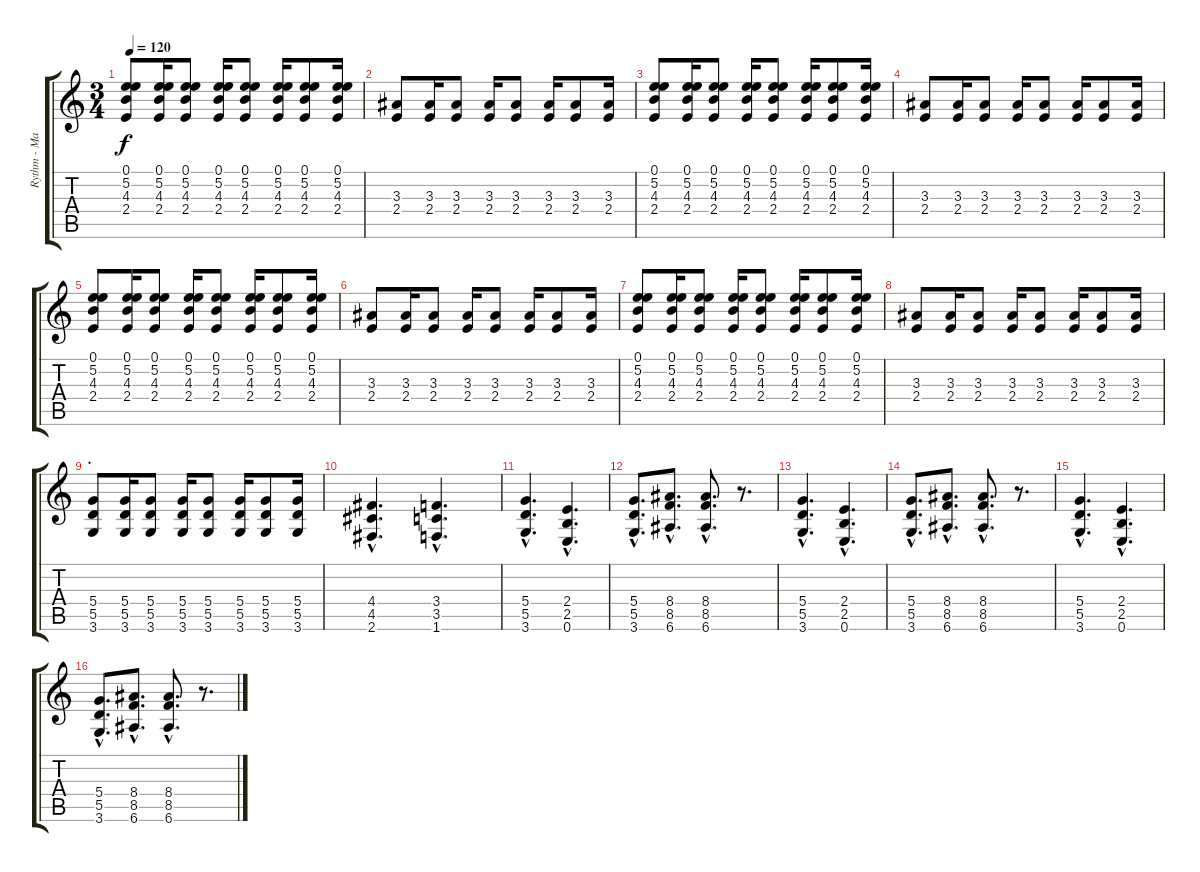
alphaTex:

\track ("Rythm - Marc" "Rythm - Ma") {instrument acousticguitarnylon}
\staff {score tabs}
\tuning (E4 B3 G3 D3 A2 E2) {hide}
\ts (3 4)
\tempo 120
\clef g2
\ks c
(0.1 5.2 4.3 2.4).8{dy f} (0.1 5.2 4.3 2.4).16 (0.1 5.2 4.3 2.4).8 (0.1 5.2 4.3 2.4).16 (0.1 5.2 4.3 2.4).8 (0.1 5.2 4.3 2.4).16 (0.1 5.2 4.3 2.4).8 (0.1 5.2 4.3 2.4).16 |
(3.3 2.4).8 (3.3 2.4).16 (3.3 2.4).8 (3.3 2.4).16 (3.3 2.4).8 (3.3 2.4).16 (3.3 2.4).8 (3.3 2.4).16 |
(0.1 5.2 4.3 2.4).8 (0.1 5.2 4.3 2.4).16 (0.1 5.2 4.3 2.4).8 (0.1 5.2 4.3 2.4).16 (0.1 5.2 4.3 2.4).8 (0.1 5.2 4.3 2.4).16 (0.1 5.2 4.3 2.4).8 (0.1 5.2 4.3 2.4).16 |
(3.3 2.4).8 (3.3 2.4).16 (3.3 2.4).8 (3.3 2.4).16 (3.3 2.4).8 (3.3 2.4).16 (3.3 2.4).8 (3.3 2.4).16 |
(0.1 5.2 4.3 2.4).8 (0.1 5.2 4.3 2.4).16 (0.1 5.2 4.3 2.4).8 (0.1 5.2 4.3 2.4).16 (0.1 5.2 4.3 2.4).8 (0.1 5.2 4.3 2.4).16 (0.1 5.2 4.3 2.4).8 (0.1 5.2 4.3 2.4).16 |
(3.3 2.4).8 (3.3 2.4).16 (3.3 2.4).8 (3.3 2.4).16 (3.3 2.4).8 (3.3 2.4).16 (3.3 2.4).8 (3.3 2.4).16 |
(0.1 5.2 4.3 2.4).8 (0.1 5.2 4.3 2.4).16 (0.1 5.2 4.3 2.4).8 (0.1 5.2 4.3 2.4).16 (0.1 5.2 4.3 2.4).8 (0.1 5.2 4.3 2.4).16 (0.1 5.2 4.3 2.4).8 (0.1 5.2 4.3 2.4).16 |
(3.3 2.4).8 (3.3 2.4).16 (3.3 2.4).8 (3.3 2.4).16 (3.3 2.4).8 (3.3 2.4).16 (3.3 2.4).8 (3.3 2.4).16 |
\section ("" ".")
(5.4 5.5 3.6).8 (5.4 5.5 3.6).16 (5.4 5.5 3.6).8 (5.4 5.5 3.6).16 (5.4 5.5 3.6).8 (5.4 5.5 3.6).16 (5.4 5.5 3.6).8 (5.4 5.5 3.6).16 |
(4.4{hac} 4.5{hac} 2.6{hac}).4{d} (3.4{hac} 3.5{hac} 1.6{hac}).4{d} |
(5.4{hac} 5.5{hac} 3.6{hac}).4{d} (2.4{hac} 2.5{hac} 0.6{hac}).4{d} |
(5.4{hac} 5.5{hac} 3.6{hac}).8{d} (8.4{hac} 8.5{hac} 6.6{hac}).8{d} (8.4{hac} 8.5{hac} 6.6{hac}).8{d} r.8{d} |
(5.4{hac} 5.5{hac} 3.6{hac}).4{d} (2.4{hac} 2.5{hac} 0.6{hac}).4{d} |
(5.4{hac} 5.5{hac} 3.6{hac}).8{d} (8.4{hac} 8.5{hac} 6.6{hac}).8{d} (8.4{hac} 8.5{hac} 6.6{hac}).8{d} r.8{d} |
(5.4{hac} 5.5{hac} 3.6{hac}).4{d} (2.4{hac} 2.5{hac} 0.6{hac}).4{d} |
(5.4{hac} 5.5{hac} 3.6{hac}).8{d} (8.4{hac} 8.5{hac} 6.6{hac}).8{d} (8.4{hac} 8.5{hac} 6.6{hac}).8{d} r.8{d}
